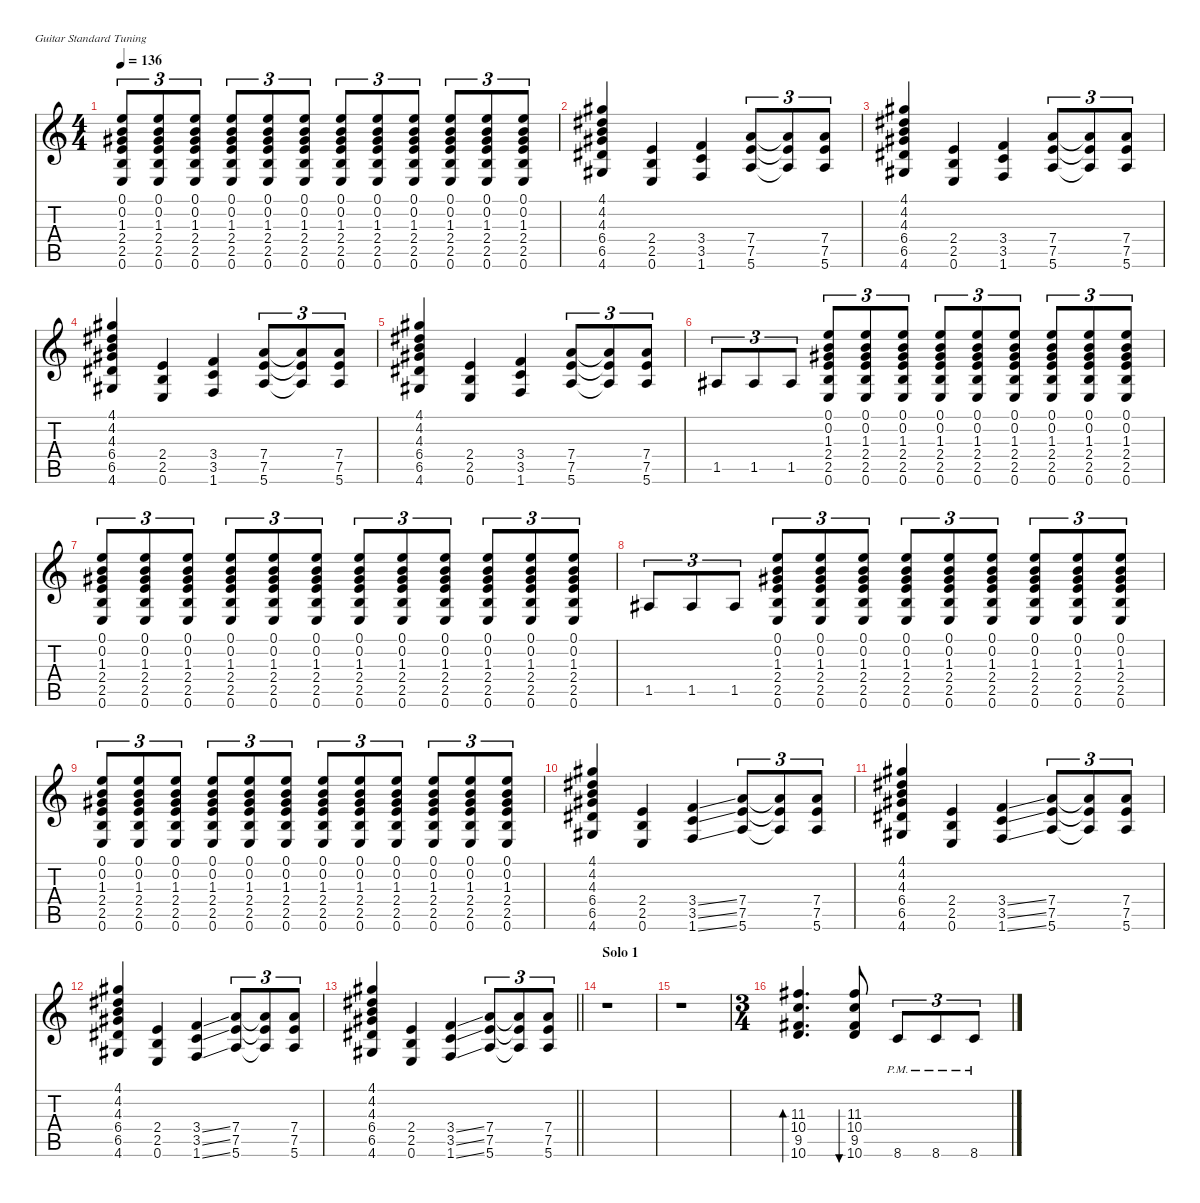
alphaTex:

\defaultSystemsLayout 4
\hideDynamics
\bracketExtendMode nobrackets
\singleTrackTrackNamePolicy hidden
\multiTrackTrackNamePolicy hidden
\firstSystemTrackNameMode fullname
\firstSystemTrackNameOrientation horizontal
\otherSystemsTrackNameOrientation horizontal
\track ("Guitar" "dist.guit.") {instrument distortionguitar}
\staff {score tabs}
\tuning (E4 B3 G3 D3 A2 E2)
\ts (4 4)
\tempo 136
\clef g2
\ks c
(0.1 0.2 1.3{acc #} 2.4 2.5 0.6).8{tu (3 2) dy f beam Up} (0.1 0.2 1.3{acc #} 2.4 2.5 0.6).8{tu (3 2) beam Up} (0.1 0.2 1.3{acc #} 2.4 2.5 0.6).8{tu (3 2) beam Up} (0.1 0.2 1.3{acc #} 2.4 2.5 0.6).8{tu (3 2) beam Up} (0.1 0.2 1.3{acc #} 2.4 2.5 0.6).8{tu (3 2) beam Up} (0.1 0.2 1.3{acc #} 2.4 2.5 0.6).8{tu (3 2) beam Up} (0.1 0.2 1.3{acc #} 2.4 2.5 0.6).8{tu (3 2) beam Up} (0.1 0.2 1.3{acc #} 2.4 2.5 0.6).8{tu (3 2) beam Up} (0.1 0.2 1.3{acc #} 2.4 2.5 0.6).8{tu (3 2) beam Up} (0.1 0.2 1.3{acc #} 2.4 2.5 0.6).8{tu (3 2) beam Up} (0.1 0.2 1.3{acc #} 2.4 2.5 0.6).8{tu (3 2) beam Up} (0.1 0.2 1.3{acc #} 2.4 2.5 0.6).8{tu (3 2) beam Up} |
(4.1{acc #} 4.2{acc #} 4.3 6.4{acc #} 6.5{acc #} 4.6{acc #}).4{beam Up} (2.4 2.5 0.6).4{beam Up} (3.4 3.5 1.6).4{beam Up} (7.4 7.5 5.6).8{tu (3 2) beam Up} (7.4{t} 7.5{t} 5.6{t}).8{tu (3 2) beam Up} (7.4 7.5 5.6).8{tu (3 2) beam Up} |
(4.1{acc #} 4.2{acc #} 4.3 6.4{acc #} 6.5{acc #} 4.6{acc #}).4{beam Up} (2.4 2.5 0.6).4{beam Up} (3.4 3.5 1.6).4{beam Up} (7.4 7.5 5.6).8{tu (3 2) beam Up} (7.4{t} 7.5{t} 5.6{t}).8{tu (3 2) beam Up} (7.4 7.5 5.6).8{tu (3 2) beam Up} |
(4.1{acc #} 4.2{acc #} 4.3 6.4{acc #} 6.5{acc #} 4.6{acc #}).4{beam Up} (2.4 2.5 0.6).4{beam Up} (3.4 3.5 1.6).4{beam Up} (7.4 7.5 5.6).8{tu (3 2) beam Up} (7.4{t} 7.5{t} 5.6{t}).8{tu (3 2) beam Up} (7.4 7.5 5.6).8{tu (3 2) beam Up} |
(4.1{acc #} 4.2{acc #} 4.3 6.4{acc #} 6.5{acc #} 4.6{acc #}).4{beam Up} (2.4 2.5 0.6).4{beam Up} (3.4 3.5 1.6).4{beam Up} (7.4 7.5 5.6).8{tu (3 2) beam Up} (7.4{t} 7.5{t} 5.6{t}).8{tu (3 2) beam Up} (7.4 7.5 5.6).8{tu (3 2) beam Up} |
1.5{acc #}.8{tu (3 2) beam Up} 1.5{acc #}.8{tu (3 2) beam Up} 1.5{acc #}.8{tu (3 2) beam Up} (0.1 0.2 1.3{acc #} 2.4 2.5 0.6).8{tu (3 2) beam Up} (0.1 0.2 1.3{acc #} 2.4 2.5 0.6).8{tu (3 2) beam Up} (0.1 0.2 1.3{acc #} 2.4 2.5 0.6).8{tu (3 2) beam Up} (0.1 0.2 1.3{acc #} 2.4 2.5 0.6).8{tu (3 2) beam Up} (0.1 0.2 1.3{acc #} 2.4 2.5 0.6).8{tu (3 2) beam Up} (0.1 0.2 1.3{acc #} 2.4 2.5 0.6).8{tu (3 2) beam Up} (0.1 0.2 1.3{acc #} 2.4 2.5 0.6).8{tu (3 2) beam Up} (0.1 0.2 1.3{acc #} 2.4 2.5 0.6).8{tu (3 2) beam Up} (0.1 0.2 1.3{acc #} 2.4 2.5 0.6).8{tu (3 2) beam Up} |
(0.1 0.2 1.3{acc #} 2.4 2.5 0.6).8{tu (3 2) beam Up} (0.1 0.2 1.3{acc #} 2.4 2.5 0.6).8{tu (3 2) beam Up} (0.1 0.2 1.3{acc #} 2.4 2.5 0.6).8{tu (3 2) beam Up} (0.1 0.2 1.3{acc #} 2.4 2.5 0.6).8{tu (3 2) beam Up} (0.1 0.2 1.3{acc #} 2.4 2.5 0.6).8{tu (3 2) beam Up} (0.1 0.2 1.3{acc #} 2.4 2.5 0.6).8{tu (3 2) beam Up} (0.1 0.2 1.3{acc #} 2.4 2.5 0.6).8{tu (3 2) beam Up} (0.1 0.2 1.3{acc #} 2.4 2.5 0.6).8{tu (3 2) beam Up} (0.1 0.2 1.3{acc #} 2.4 2.5 0.6).8{tu (3 2) beam Up} (0.1 0.2 1.3{acc #} 2.4 2.5 0.6).8{tu (3 2) beam Up} (0.1 0.2 1.3{acc #} 2.4 2.5 0.6).8{tu (3 2) beam Up} (0.1 0.2 1.3{acc #} 2.4 2.5 0.6).8{tu (3 2) beam Up} |
1.5{acc #}.8{tu (3 2) beam Up} 1.5{acc #}.8{tu (3 2) beam Up} 1.5{acc #}.8{tu (3 2) beam Up} (0.1 0.2 1.3{acc #} 2.4 2.5 0.6).8{tu (3 2) beam Up} (0.1 0.2 1.3{acc #} 2.4 2.5 0.6).8{tu (3 2) beam Up} (0.1 0.2 1.3{acc #} 2.4 2.5 0.6).8{tu (3 2) beam Up} (0.1 0.2 1.3{acc #} 2.4 2.5 0.6).8{tu (3 2) beam Up} (0.1 0.2 1.3{acc #} 2.4 2.5 0.6).8{tu (3 2) beam Up} (0.1 0.2 1.3{acc #} 2.4 2.5 0.6).8{tu (3 2) beam Up} (0.1 0.2 1.3{acc #} 2.4 2.5 0.6).8{tu (3 2) beam Up} (0.1 0.2 1.3{acc #} 2.4 2.5 0.6).8{tu (3 2) beam Up} (0.1 0.2 1.3{acc #} 2.4 2.5 0.6).8{tu (3 2) beam Up} |
(0.1 0.2 1.3{acc #} 2.4 2.5 0.6).8{tu (3 2) beam Up} (0.1 0.2 1.3{acc #} 2.4 2.5 0.6).8{tu (3 2) beam Up} (0.1 0.2 1.3{acc #} 2.4 2.5 0.6).8{tu (3 2) beam Up} (0.1 0.2 1.3{acc #} 2.4 2.5 0.6).8{tu (3 2) beam Up} (0.1 0.2 1.3{acc #} 2.4 2.5 0.6).8{tu (3 2) beam Up} (0.1 0.2 1.3{acc #} 2.4 2.5 0.6).8{tu (3 2) beam Up} (0.1 0.2 1.3{acc #} 2.4 2.5 0.6).8{tu (3 2) beam Up} (0.1 0.2 1.3{acc #} 2.4 2.5 0.6).8{tu (3 2) beam Up} (0.1 0.2 1.3{acc #} 2.4 2.5 0.6).8{tu (3 2) beam Up} (0.1 0.2 1.3{acc #} 2.4 2.5 0.6).8{tu (3 2) beam Up} (0.1 0.2 1.3{acc #} 2.4 2.5 0.6).8{tu (3 2) beam Up} (0.1 0.2 1.3{acc #} 2.4 2.5 0.6).8{tu (3 2) beam Up} |
(4.1{acc #} 4.2{acc #} 4.3 6.4{acc #} 6.5{acc #} 4.6{acc #}).4{beam Up} (2.4 2.5 0.6).4{beam Up} (3.4{ss} 3.5{ss} 1.6{ss}).4{beam Up} (7.4 7.5 5.6).8{tu (3 2) beam Up} (7.4{t} 7.5{t} 5.6{t}).8{tu (3 2) beam Up} (7.4 7.5 5.6).8{tu (3 2) beam Up} |
(4.1{acc #} 4.2{acc #} 4.3 6.4{acc #} 6.5{acc #} 4.6{acc #}).4{beam Up} (2.4 2.5 0.6).4{beam Up} (3.4{ss} 3.5{ss} 1.6{ss}).4{beam Up} (7.4 7.5 5.6).8{tu (3 2) beam Up} (7.4{t} 7.5{t} 5.6{t}).8{tu (3 2) beam Up} (7.4 7.5 5.6).8{tu (3 2) beam Up} |
(4.1{acc #} 4.2{acc #} 4.3 6.4{acc #} 6.5{acc #} 4.6{acc #}).4{beam Up} (2.4 2.5 0.6).4{beam Up} (3.4{ss} 3.5{ss} 1.6{ss}).4{beam Up} (7.4 7.5 5.6).8{tu (3 2) beam Up} (7.4{t} 7.5{t} 5.6{t}).8{tu (3 2) beam Up} (7.4 7.5 5.6).8{tu (3 2) beam Up} |
\barLineRight lightlight
(4.1{acc #} 4.2{acc #} 4.3 6.4{acc #} 6.5{acc #} 4.6{acc #}).4{beam Up} (2.4 2.5 0.6).4{beam Up} (3.4{ss} 3.5{ss} 1.6{ss}).4{beam Up} (7.4 7.5 5.6).8{tu (3 2) beam Up} (7.4{t} 7.5{t} 5.6{t}).8{tu (3 2) beam Up} (7.4 7.5 5.6).8{tu (3 2) beam Up} |
\section ("" "Solo 1")
r.1{beam Down} |
r.1{beam Down} |
\ts (3 4)
\beaming (8 2 2 2)
(11.3{acc #} 10.4 9.5{acc #} 10.6).4{d bd 30 beam Up} (11.3{acc #} 10.4 9.5{acc #} 10.6).8{bu 30 beam Up} 8.6{pm}.8{tu (3 2) beam Up} 8.6{pm}.8{tu (3 2) beam Up} 8.6{pm}.8{tu (3 2) beam Up}
